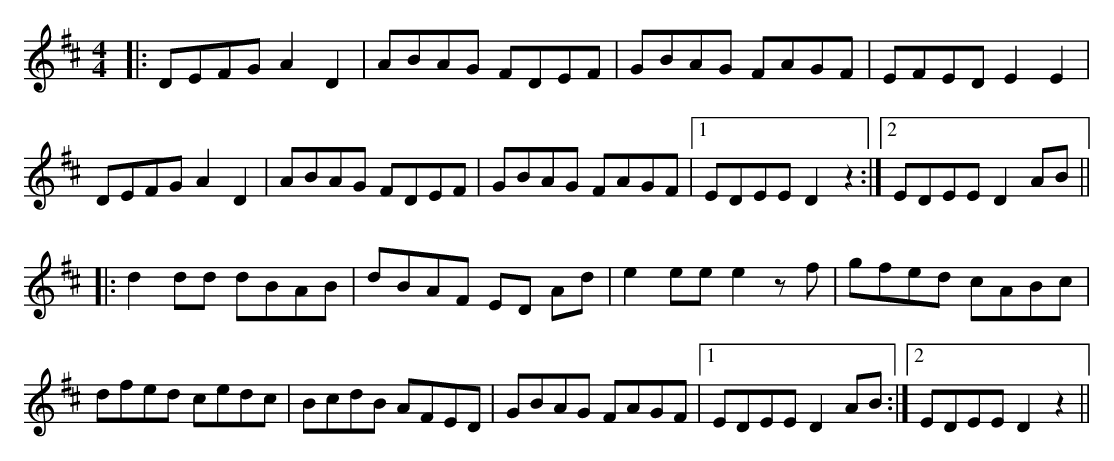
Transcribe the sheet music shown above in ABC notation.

X:1
M:4/4
K:D
|:DEFG A2 D2|ABAG FDEF|GBAG FAGF|EFED E2 E2|
DEFG A2 D2|ABAG FDEF|GBAG FAGF|1 EDEE D2 z2:|2 EDEE D2 AB||
|:d2 dd dBAB|dBAF ED Ad|e2 ee e2 z f|gfed cABc|
dfed cedc|BcdB AFED|GBAG FAGF|1 EDEE D2 AB:|2 EDEE D2 z2||
